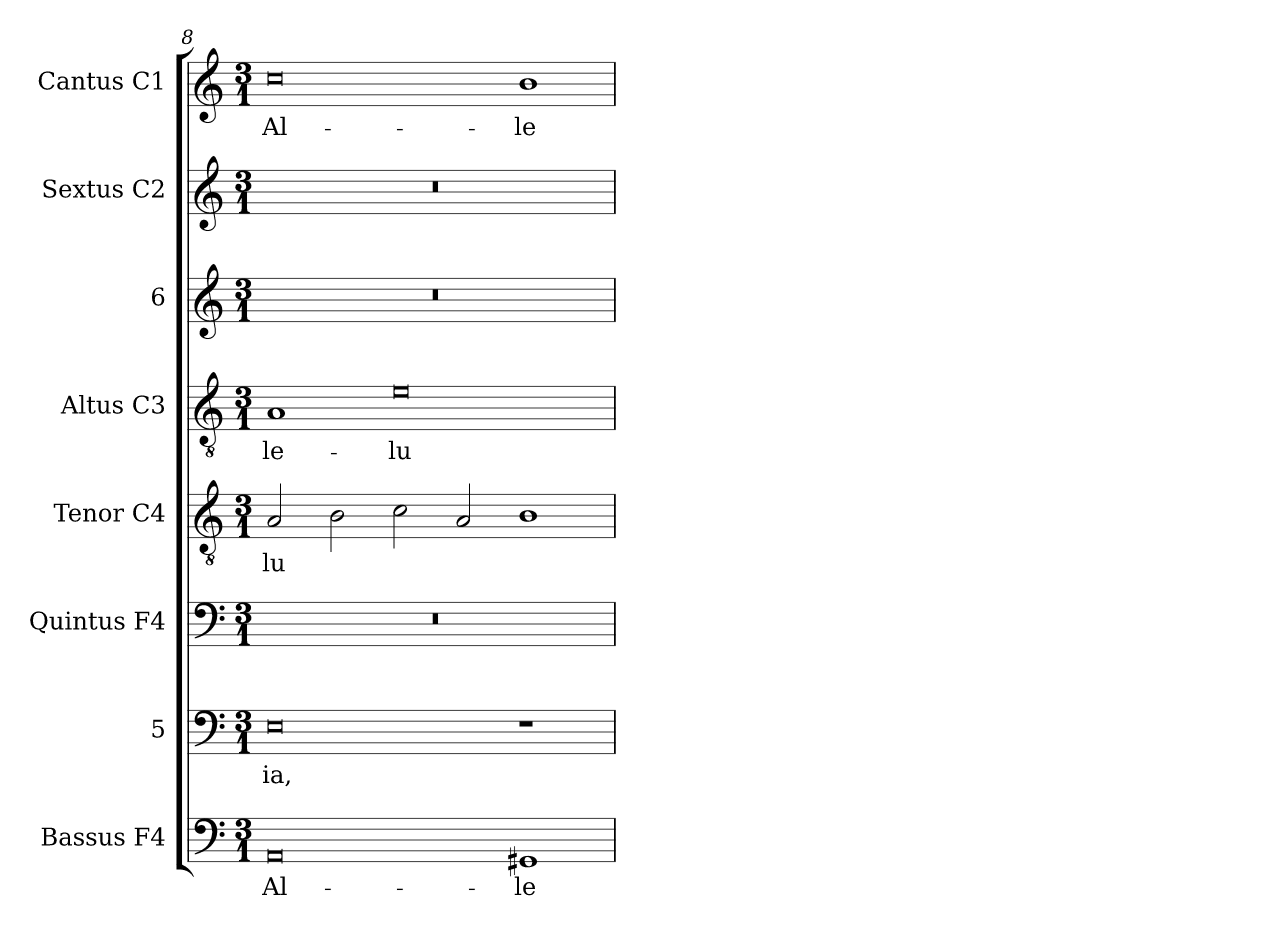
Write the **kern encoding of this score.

**kern	**text	**kern	**text	**kern	**kern	**text	**kern	**text	**kern	**kern	**kern	**text
*part8	*part8	*part7	*part7	*part6	*part5	*part5	*part4	*part4	*part3	*part2	*part1	*part1
*staff8	*staff8	*staff7	*staff7	*staff6	*staff5	*staff5	*staff4	*staff4	*staff3	*staff2	*staff1	*staff1
*I"Bassus  F4	*	*I"5	*	*I"Quintus  F4	*I"Tenor  C4	*	*I"Altus  C3	*	*I"6	*I"Sextus  C2	*I"Cantus  C1	*
*I'B	*	*	*	*	*I'T	*	*I'A	*	*	*	*I'C	*
*clefF4	*	*clefF4	*	*clefF4	*clefGv2	*	*clefGv2	*	*clefG2	*clefG2	*clefG2	*
*k[]	*	*k[]	*	*k[]	*k[]	*	*k[]	*	*k[]	*k[]	*k[]	*
*C:	*	*C:	*	*C:	*C:	*	*C:	*	*C:	*C:	*C:	*
*M3/1	*	*M3/1	*	*M3/1	*M3/1	*	*M3/1	*	*M3/1	*M3/1	*M3/1	*
=8	=8	=8	=8	=8	=8	=8	=8	=8	=8	=8	=8	=8
!	!LO:LY:b:cj	!	!LO:LY:b:cj	!	!	!LO:LY:b:cj	!	!LO:LY:b:cj	!	!	!	!LO:LY:b:cj
0AA	Al-	0E	-ia,	0.r	2A/	-lu-	1A	-le-	0.r	0.r	0cc	Al-
!	!	!	!	!	!	!LO:LY:b:cj	!	!	!	!	!	!
.	.	.	.	.	2B\	--	.	.	.	.	.	.
!	!	!	!	!	!	!LO:LY:b:cj	!	!LO:LY:b:cj	!	!	!	!
.	.	.	.	.	2c\	--	0e	-lu-	.	.	.	.
!	!	!	!	!	!	!LO:LY:b:cj	!	!	!	!	!	!
.	.	.	.	.	2A/	--	.	.	.	.	.	.
!	!LO:LY:b:cj	!	!	!	!	!LO:LY:b:cj	!	!	!	!	!	!LO:LY:b:cj
1GG#X	-le-	1r	.	.	1B	--	.	.	.	.	1b	-le-
=	=	=	=	=	=	=	=	=	=	=	=	=
*-	*-	*-	*-	*-	*-	*-	*-	*-	*-	*-	*-	*-
